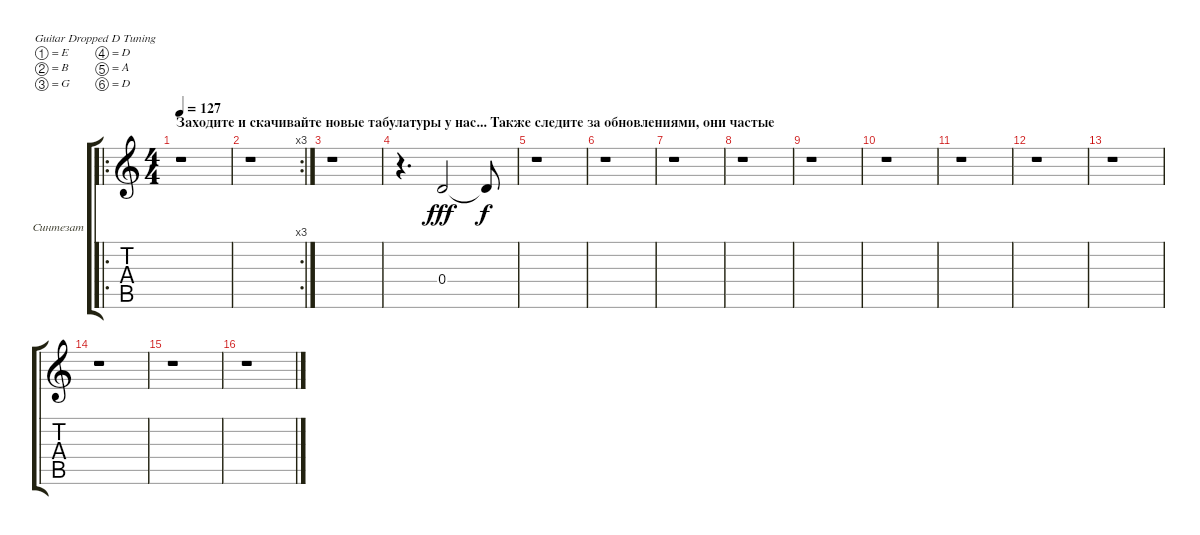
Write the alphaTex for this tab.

\bracketExtendMode groupsimilarinstruments
\firstSystemTrackNameOrientation horizontal
\otherSystemsTrackNameOrientation horizontal
\track ("Синтезатор" "Синтезат") {instrument drawbarorgan}
\staff {score tabs}
\tuning (E4 B3 G3 D3 A2 D2)
\displaytranspose 12
\ro
\ts (4 4)
\section ("" "Заходите и скачивайте новые табулатуры у нас... Также следите за обновлениями, они частые")
\tempo 127
\clef g2
\ks c
r.1{dy fff instrument drawbarorgan} |
\rc 3
r.1 |
r.1 |
r.4{d} 0.4.2 0.4{t}.8{dy f} |
r.1 |
r.1 |
r.1 |
r.1 |
r.1 |
r.1 |
r.1 |
r.1 |
r.1 |
r.1 |
r.1 |
r.1
